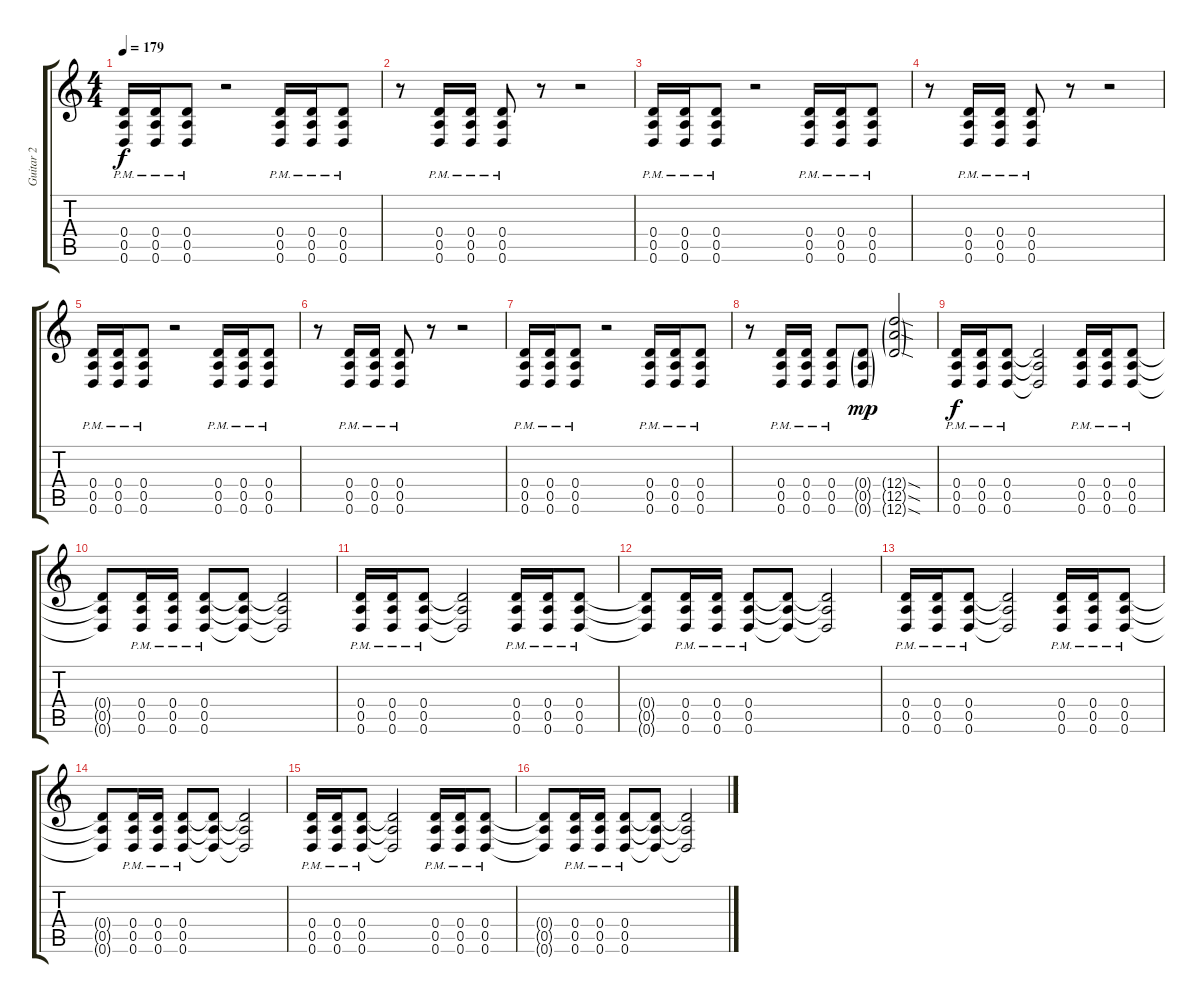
\track ("Guitar 2" "Guitar 2") {instrument distortionguitar}
\staff {score tabs}
\tuning (E4 B3 G3 D3 A2 D2) {hide}
\ts (4 4)
\tempo 179
\clef g2
\ks c
(0.4{pm} 0.5{pm} 0.6{pm}).16{dy f} (0.4{pm} 0.5{pm} 0.6{pm}).16 (0.4{pm} 0.5{pm} 0.6{pm}).8 r.2 (0.4{pm} 0.5{pm} 0.6{pm}).16 (0.4{pm} 0.5{pm} 0.6{pm}).16 (0.4{pm} 0.5{pm} 0.6{pm}).8 |
r.8 (0.4{pm} 0.5{pm} 0.6{pm}).16 (0.4{pm} 0.5{pm} 0.6{pm}).16 (0.4{pm} 0.5{pm} 0.6{pm}).8 r.8 r.2 |
(0.4{pm} 0.5{pm} 0.6{pm}).16 (0.4{pm} 0.5{pm} 0.6{pm}).16 (0.4{pm} 0.5{pm} 0.6{pm}).8 r.2 (0.4{pm} 0.5{pm} 0.6{pm}).16 (0.4{pm} 0.5{pm} 0.6{pm}).16 (0.4{pm} 0.5{pm} 0.6{pm}).8 |
r.8 (0.4{pm} 0.5{pm} 0.6{pm}).16 (0.4{pm} 0.5{pm} 0.6{pm}).16 (0.4{pm} 0.5{pm} 0.6{pm}).8 r.8 r.2 |
(0.4{pm} 0.5{pm} 0.6{pm}).16 (0.4{pm} 0.5{pm} 0.6{pm}).16 (0.4{pm} 0.5{pm} 0.6{pm}).8 r.2 (0.4{pm} 0.5{pm} 0.6{pm}).16 (0.4{pm} 0.5{pm} 0.6{pm}).16 (0.4{pm} 0.5{pm} 0.6{pm}).8 |
r.8 (0.4{pm} 0.5{pm} 0.6{pm}).16 (0.4{pm} 0.5{pm} 0.6{pm}).16 (0.4{pm} 0.5{pm} 0.6{pm}).8 r.8 r.2 |
(0.4{pm} 0.5{pm} 0.6{pm}).16 (0.4{pm} 0.5{pm} 0.6{pm}).16 (0.4{pm} 0.5{pm} 0.6{pm}).8 r.2 (0.4{pm} 0.5{pm} 0.6{pm}).16 (0.4{pm} 0.5{pm} 0.6{pm}).16 (0.4{pm} 0.5{pm} 0.6{pm}).8 |
r.8 (0.4{pm} 0.5{pm} 0.6{pm}).16 (0.4{pm} 0.5{pm} 0.6{pm}).16 (0.4{pm} 0.5{pm} 0.6{pm}).8 (0.4{g} 0.5{g} 0.6{g}).8{dy mp} (12.4{sod g} 12.5{sod g} 12.6{sod g}).2 |
(0.4{pm} 0.5{pm} 0.6{pm}).16{dy f} (0.4{pm} 0.5{pm} 0.6{pm}).16 (0.4{pm} 0.5{pm} 0.6{pm}).8 (0.4{t} 0.5{t} 0.6{t}).2 (0.4{pm} 0.5{pm} 0.6{pm}).16 (0.4{pm} 0.5{pm} 0.6{pm}).16 (0.4{pm} 0.5{pm} 0.6{pm}).8 |
(0.4{t} 0.5{t} 0.6{t}).8 (0.4{pm} 0.5{pm} 0.6{pm}).16 (0.4{pm} 0.5{pm} 0.6{pm}).16 (0.4{pm} 0.5{pm} 0.6{pm}).8 (0.4{t} 0.5{t} 0.6{t}).8 (0.4{t} 0.5{t} 0.6{t}).2 |
(0.4{pm} 0.5{pm} 0.6{pm}).16 (0.4{pm} 0.5{pm} 0.6{pm}).16 (0.4{pm} 0.5{pm} 0.6{pm}).8 (0.4{t} 0.5{t} 0.6{t}).2 (0.4{pm} 0.5{pm} 0.6{pm}).16 (0.4{pm} 0.5{pm} 0.6{pm}).16 (0.4{pm} 0.5{pm} 0.6{pm}).8 |
(0.4{t} 0.5{t} 0.6{t}).8 (0.4{pm} 0.5{pm} 0.6{pm}).16 (0.4{pm} 0.5{pm} 0.6{pm}).16 (0.4{pm} 0.5{pm} 0.6{pm}).8 (0.4{t} 0.5{t} 0.6{t}).8 (0.4{t} 0.5{t} 0.6{t}).2 |
(0.4{pm} 0.5{pm} 0.6{pm}).16 (0.4{pm} 0.5{pm} 0.6{pm}).16 (0.4{pm} 0.5{pm} 0.6{pm}).8 (0.4{t} 0.5{t} 0.6{t}).2 (0.4{pm} 0.5{pm} 0.6{pm}).16 (0.4{pm} 0.5{pm} 0.6{pm}).16 (0.4{pm} 0.5{pm} 0.6{pm}).8 |
(0.4{t} 0.5{t} 0.6{t}).8 (0.4{pm} 0.5{pm} 0.6{pm}).16 (0.4{pm} 0.5{pm} 0.6{pm}).16 (0.4{pm} 0.5{pm} 0.6{pm}).8 (0.4{t} 0.5{t} 0.6{t}).8 (0.4{t} 0.5{t} 0.6{t}).2 |
(0.4{pm} 0.5{pm} 0.6{pm}).16 (0.4{pm} 0.5{pm} 0.6{pm}).16 (0.4{pm} 0.5{pm} 0.6{pm}).8 (0.4{t} 0.5{t} 0.6{t}).2 (0.4{pm} 0.5{pm} 0.6{pm}).16 (0.4{pm} 0.5{pm} 0.6{pm}).16 (0.4{pm} 0.5{pm} 0.6{pm}).8 |
(0.4{t} 0.5{t} 0.6{t}).8 (0.4{pm} 0.5{pm} 0.6{pm}).16 (0.4{pm} 0.5{pm} 0.6{pm}).16 (0.4{pm} 0.5{pm} 0.6{pm}).8 (0.4{t} 0.5{t} 0.6{t}).8 (0.4{t} 0.5{t} 0.6{t}).2
